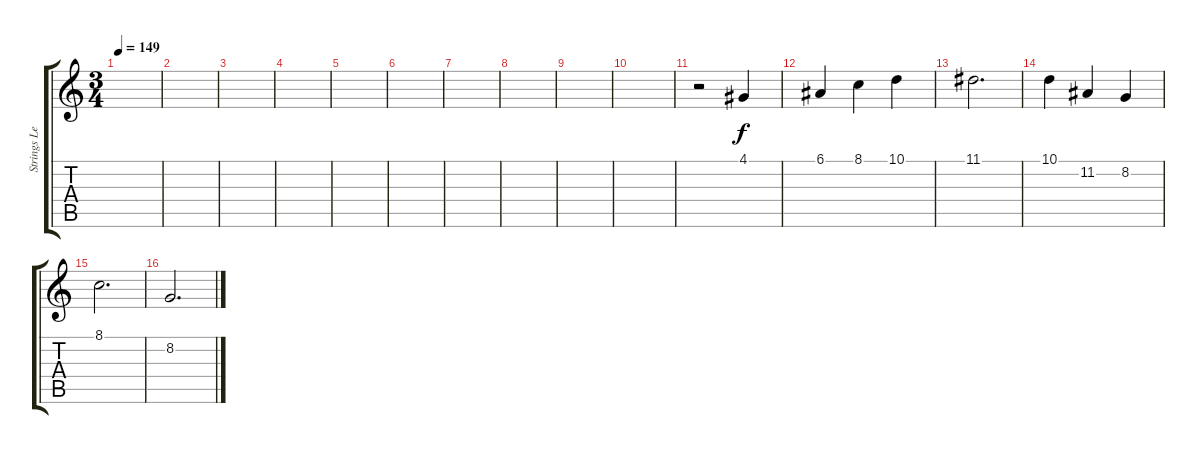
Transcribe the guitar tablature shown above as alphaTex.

\track ("Strings Left" "Strings Le") {instrument stringensemble1}
\staff {score tabs}
\tuning (E4 B3 G3 D3 A2 E2) {hide}
\ts (3 4)
\tempo 149
\clef g2
\ks c
|
|
|
|
|
|
|
|
|
|
r.2 4.1.4 |
6.1.4 8.1.4 10.1.4 |
11.1.2{d} |
10.1.4 11.2.4 8.2.4 |
8.1.2{d} |
8.2.2{d}
